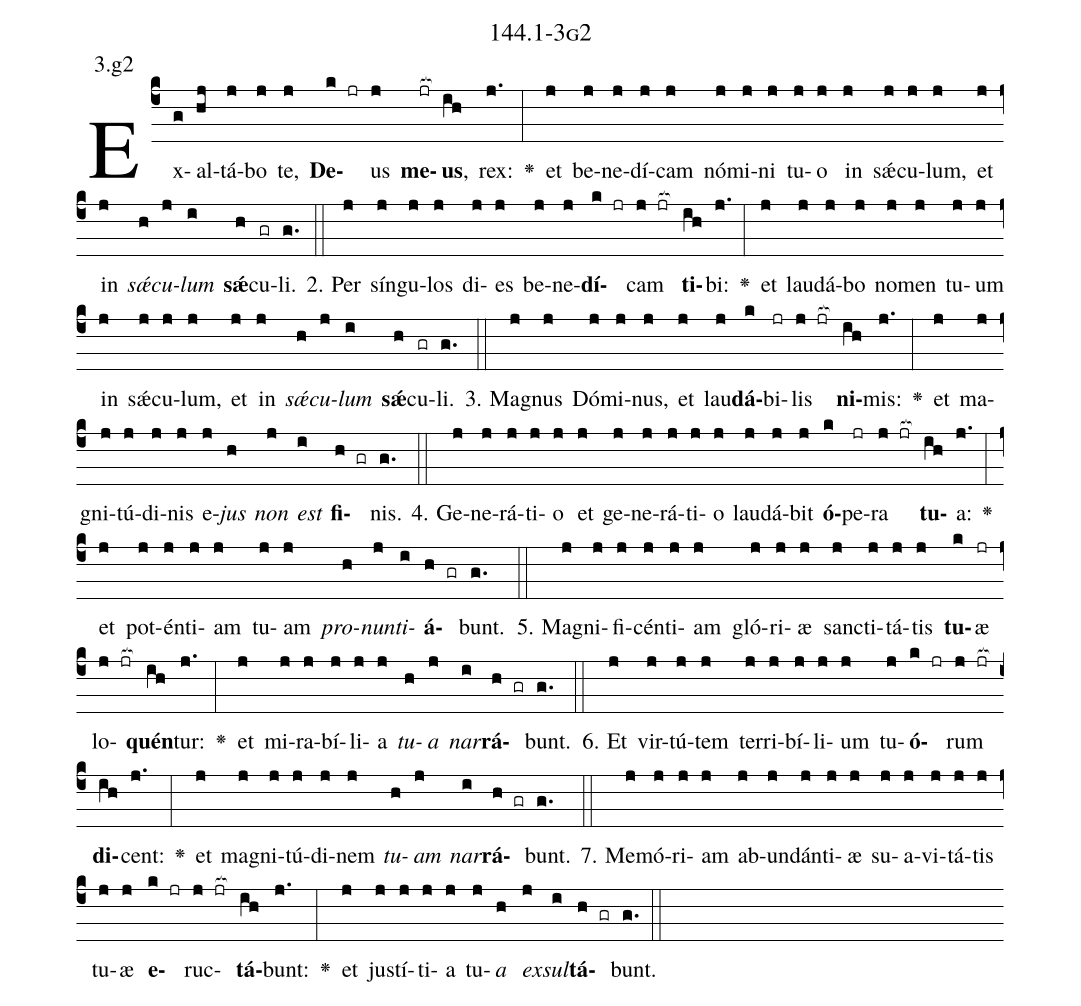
name: 144.1-3g2;
annotation: 3.g2;
%%
(c4)Ex(g)al(hj)tá(j)bo(j) te,(j) <b>De</b>(k jr)us(j) <b>me</b>(jr[ocb:1{])<b>us</b>,(ih[ocb:0}]) rex:(j.) <v>\greheightstar</v>(:) et(j) be(j)ne(j)dí(j)cam(j) nó(j)mi(j)ni(j) tu(j)o(j) in(j) sǽ(j)cu(j)lum,(j) et(j) in(j) <i>sǽ</i>(h)<i>cu</i>(j)<i>lum</i>(i) <b>sǽ</b>(h)cu(gr)li.(g.) (::)
2. Per(j) sín(j)gu(j)los(j) di(j)es(j) be(j)ne(j)<b>dí</b>(k jr)cam(j jr[ocb:1{]) <b>ti</b>(ih[ocb:0}])bi:(j.) <v>\greheightstar</v>(:) et(j) lau(j)dá(j)bo(j) no(j)men(j) tu(j)um(j) in(j) sǽ(j)cu(j)lum,(j) et(j) in(j) <i>sǽ</i>(h)<i>cu</i>(j)<i>lum</i>(i) <b>sǽ</b>(h)cu(gr)li.(g.) (::)
3. Ma(j)gnus(j) Dó(j)mi(j)nus,(j) et(j) lau(j)<b>dá</b>(k)bi(jr)lis(j jr[ocb:1{]) <b>ni</b>(ih[ocb:0}])mis:(j.) <v>\greheightstar</v>(:) et(j) ma(j)gni(j)tú(j)di(j)nis(j) e(j)<i>jus</i>(h) <i>non</i>(j) <i>est</i>(i) <b>fi</b>(h gr)nis.(g.) (::)
4. Ge(j)ne(j)rá(j)ti(j)o(j) et(j) ge(j)ne(j)rá(j)ti(j)o(j) lau(j)dá(j)bit(j) <b>ó</b>(k)pe(jr)ra(j jr[ocb:1{]) <b>tu</b>(ih[ocb:0}])a:(j.) <v>\greheightstar</v>(:) et(j) pot(j)én(j)ti(j)am(j) tu(j)am(j) <i>pro</i>(h)<i>nun</i>(j)<i>ti</i>(i)<b>á</b>(h gr)bunt.(g.) (::)
5. Ma(j)gni(j)fi(j)cén(j)ti(j)am(j) gló(j)ri(j)æ(j) sanc(j)ti(j)tá(j)tis(j) <b>tu</b>(k)æ(jr) lo(j jr[ocb:1{])<b>quén</b>(ih[ocb:0}])tur:(j.) <v>\greheightstar</v>(:) et(j) mi(j)ra(j)bí(j)li(j)a(j) <i>tu</i>(h)<i>a</i>(j) <i>nar</i>(i)<b>rá</b>(h gr)bunt.(g.) (::)
6. Et(j) vir(j)tú(j)tem(j) ter(j)ri(j)bí(j)li(j)um(j) tu(j)<b>ó</b>(k jr)rum(j jr[ocb:1{]) <b>di</b>(ih[ocb:0}])cent:(j.) <v>\greheightstar</v>(:) et(j) ma(j)gni(j)tú(j)di(j)nem(j) <i>tu</i>(h)<i>am</i>(j) <i>nar</i>(i)<b>rá</b>(h gr)bunt.(g.) (::)
7. Me(j)mó(j)ri(j)am(j) ab(j)un(j)dán(j)ti(j)æ(j) su(j)a(j)vi(j)tá(j)tis(j) tu(j)æ(j) <b>e</b>(k jr)ruc(j jr[ocb:1{])<b>tá</b>(ih[ocb:0}])bunt:(j.) <v>\greheightstar</v>(:) et(j) jus(j)tí(j)ti(j)a(j) tu(j)<i>a</i>(h) <i>ex</i>(j)<i>sul</i>(i)<b>tá</b>(h gr)bunt.(g.) (::)
